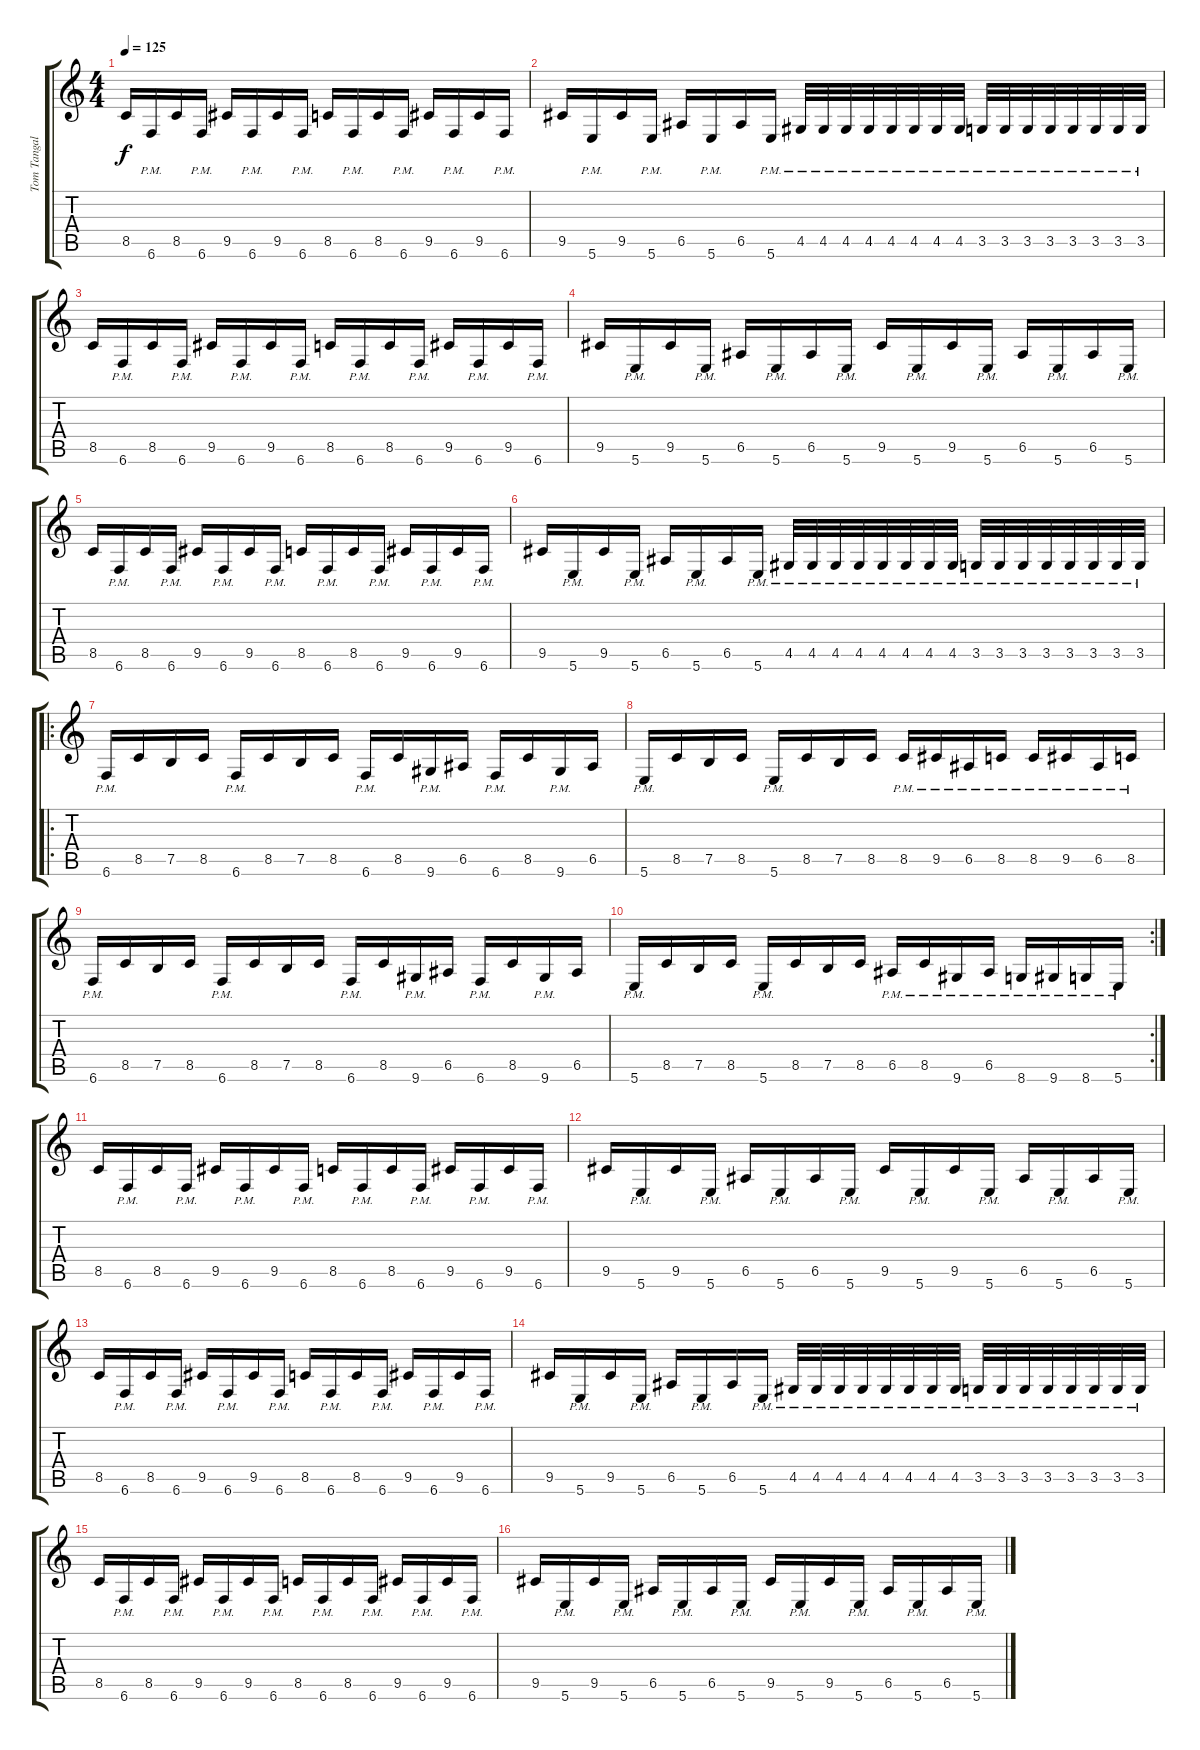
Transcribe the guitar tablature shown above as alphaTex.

\track ("Tom Tangalos" "Tom Tangal") {instrument distortionguitar}
\staff {score tabs}
\tuning (B3 Gb3 D3 A2 E2 B1) {hide}
\ts (4 4)
\tempo 125
\clef g2
\ks c
8.5.16{dy f} 6.6{pm}.16 8.5.16 6.6{pm}.16 9.5.16 6.6{pm}.16 9.5.16 6.6{pm}.16 8.5.16 6.6{pm}.16 8.5.16 6.6{pm}.16 9.5.16 6.6{pm}.16 9.5.16 6.6{pm}.16 |
9.5.16 5.6{pm}.16 9.5.16 5.6{pm}.16 6.5.16 5.6{pm}.16 6.5.16 5.6{pm}.16 4.5{pm}.32 4.5{pm}.32 4.5{pm}.32 4.5{pm}.32 4.5{pm}.32 4.5{pm}.32 4.5{pm}.32 4.5{pm}.32 3.5{pm}.32 3.5{pm}.32 3.5{pm}.32 3.5{pm}.32 3.5{pm}.32 3.5{pm}.32 3.5{pm}.32 3.5{pm}.32 |
8.5.16 6.6{pm}.16 8.5.16 6.6{pm}.16 9.5.16 6.6{pm}.16 9.5.16 6.6{pm}.16 8.5.16 6.6{pm}.16 8.5.16 6.6{pm}.16 9.5.16 6.6{pm}.16 9.5.16 6.6{pm}.16 |
9.5.16 5.6{pm}.16 9.5.16 5.6{pm}.16 6.5.16 5.6{pm}.16 6.5.16 5.6{pm}.16 9.5.16 5.6{pm}.16 9.5.16 5.6{pm}.16 6.5.16 5.6{pm}.16 6.5.16 5.6{pm}.16 |
8.5.16 6.6{pm}.16 8.5.16 6.6{pm}.16 9.5.16 6.6{pm}.16 9.5.16 6.6{pm}.16 8.5.16 6.6{pm}.16 8.5.16 6.6{pm}.16 9.5.16 6.6{pm}.16 9.5.16 6.6{pm}.16 |
9.5.16 5.6{pm}.16 9.5.16 5.6{pm}.16 6.5.16 5.6{pm}.16 6.5.16 5.6{pm}.16 4.5{pm}.32 4.5{pm}.32 4.5{pm}.32 4.5{pm}.32 4.5{pm}.32 4.5{pm}.32 4.5{pm}.32 4.5{pm}.32 3.5{pm}.32 3.5{pm}.32 3.5{pm}.32 3.5{pm}.32 3.5{pm}.32 3.5{pm}.32 3.5{pm}.32 3.5{pm}.32 |
\ro
6.6{pm}.16 8.5.16 7.5.16 8.5.16 6.6{pm}.16 8.5.16 7.5.16 8.5.16 6.6{pm}.16 8.5.16 9.6{pm}.16 6.5.16 6.6{pm}.16 8.5.16 9.6{pm}.16 6.5.16 |
5.6{pm}.16 8.5.16 7.5.16 8.5.16 5.6{pm}.16 8.5.16 7.5.16 8.5.16 8.5{pm}.16 9.5{pm}.16 6.5{pm}.16 8.5{pm}.16 8.5{pm}.16 9.5{pm}.16 6.5{pm}.16 8.5{pm}.16 |
6.6{pm}.16 8.5.16 7.5.16 8.5.16 6.6{pm}.16 8.5.16 7.5.16 8.5.16 6.6{pm}.16 8.5.16 9.6{pm}.16 6.5.16 6.6{pm}.16 8.5.16 9.6{pm}.16 6.5.16 |
\rc 2
5.6{pm}.16 8.5.16 7.5.16 8.5.16 5.6{pm}.16 8.5.16 7.5.16 8.5.16 6.5{pm}.16 8.5{pm}.16 9.6{pm}.16 6.5{pm}.16 8.6{pm}.16 9.6{pm}.16 8.6{pm}.16 5.6{pm}.16 |
8.5.16 6.6{pm}.16 8.5.16 6.6{pm}.16 9.5.16 6.6{pm}.16 9.5.16 6.6{pm}.16 8.5.16 6.6{pm}.16 8.5.16 6.6{pm}.16 9.5.16 6.6{pm}.16 9.5.16 6.6{pm}.16 |
9.5.16 5.6{pm}.16 9.5.16 5.6{pm}.16 6.5.16 5.6{pm}.16 6.5.16 5.6{pm}.16 9.5.16 5.6{pm}.16 9.5.16 5.6{pm}.16 6.5.16 5.6{pm}.16 6.5.16 5.6{pm}.16 |
8.5.16 6.6{pm}.16 8.5.16 6.6{pm}.16 9.5.16 6.6{pm}.16 9.5.16 6.6{pm}.16 8.5.16 6.6{pm}.16 8.5.16 6.6{pm}.16 9.5.16 6.6{pm}.16 9.5.16 6.6{pm}.16 |
9.5.16 5.6{pm}.16 9.5.16 5.6{pm}.16 6.5.16 5.6{pm}.16 6.5.16 5.6{pm}.16 4.5{pm}.32 4.5{pm}.32 4.5{pm}.32 4.5{pm}.32 4.5{pm}.32 4.5{pm}.32 4.5{pm}.32 4.5{pm}.32 3.5{pm}.32 3.5{pm}.32 3.5{pm}.32 3.5{pm}.32 3.5{pm}.32 3.5{pm}.32 3.5{pm}.32 3.5{pm}.32 |
8.5.16 6.6{pm}.16 8.5.16 6.6{pm}.16 9.5.16 6.6{pm}.16 9.5.16 6.6{pm}.16 8.5.16 6.6{pm}.16 8.5.16 6.6{pm}.16 9.5.16 6.6{pm}.16 9.5.16 6.6{pm}.16 |
9.5.16 5.6{pm}.16 9.5.16 5.6{pm}.16 6.5.16 5.6{pm}.16 6.5.16 5.6{pm}.16 9.5.16 5.6{pm}.16 9.5.16 5.6{pm}.16 6.5.16 5.6{pm}.16 6.5.16 5.6{pm}.16
